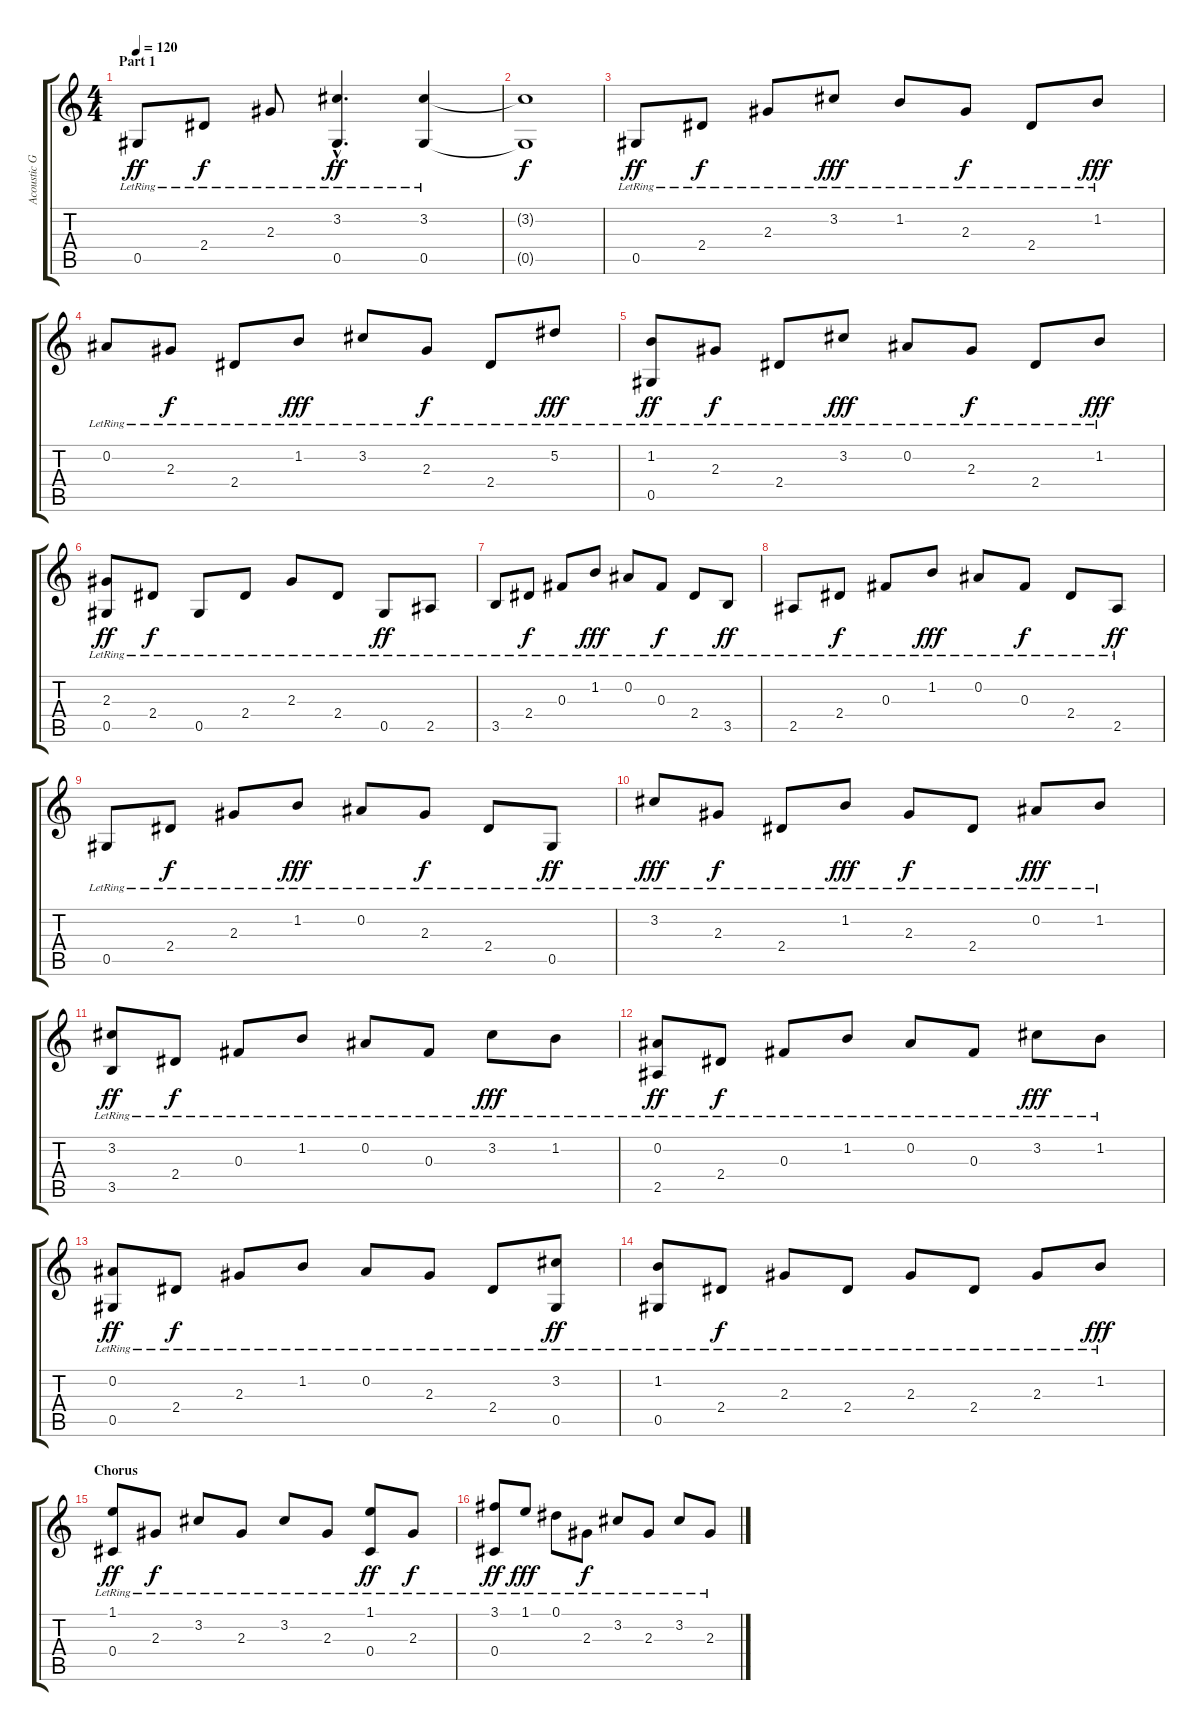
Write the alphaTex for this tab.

\track ("Acoustic Guitar I (Effect)" "Acoustic G") {instrument acousticguitarnylon}
\staff {score tabs}
\tuning (Eb4 Bb3 Gb3 Db3 Ab2 Eb2) {hide}
\ts (4 4)
\section ("" "Part 1")
\tempo 120
\clef g2
\ks c
0.5{lr}.8{dy ff instrument acousticguitarnylon} 2.4{lr}.8{dy f} 2.3{lr}.8 (3.2{hac lr} 0.5{hac lr}).4{d dy ff} (3.2{lr} 0.5{lr}).4 |
(3.2{t} 0.5{t}).1{dy f} |
0.5{lr}.8{dy ff} 2.4{lr}.8{dy f} 2.3{lr}.8 3.2{lr}.8{dy fff} 1.2{lr}.8 2.3{lr}.8{dy f} 2.4{lr}.8 1.2{lr}.8{dy fff} |
0.2{lr}.8 2.3{lr}.8{dy f} 2.4{lr}.8 1.2{lr}.8{dy fff} 3.2{lr}.8 2.3{lr}.8{dy f} 2.4{lr}.8 5.2{lr}.8{dy fff} |
(1.2{lr} 0.5{lr}).8{dy ff} 2.3{lr}.8{dy f} 2.4{lr}.8 3.2{lr}.8{dy fff} 0.2{lr}.8 2.3{lr}.8{dy f} 2.4{lr}.8 1.2{lr}.8{dy fff} |
(2.3{lr} 0.5{lr}).8{dy ff} 2.4{lr}.8{dy f} 0.5{lr}.8 2.4{lr}.8 2.3{lr}.8 2.4{lr}.8 0.5{lr}.8{dy ff} 2.5{lr}.8 |
3.5{lr}.8 2.4{lr}.8{dy f} 0.3{lr}.8 1.2{lr}.8{dy fff} 0.2{lr}.8 0.3{lr}.8{dy f} 2.4{lr}.8 3.5{lr}.8{dy ff} |
2.5{lr}.8 2.4{lr}.8{dy f} 0.3{lr}.8 1.2{lr}.8{dy fff} 0.2{lr}.8 0.3{lr}.8{dy f} 2.4{lr}.8 2.5{lr}.8{dy ff} |
0.5{lr}.8 2.4{lr}.8{dy f} 2.3{lr}.8 1.2{lr}.8{dy fff} 0.2{lr}.8 2.3{lr}.8{dy f} 2.4{lr}.8 0.5{lr}.8{dy ff} |
3.2{lr}.8{dy fff} 2.3{lr}.8{dy f} 2.4{lr}.8 1.2{lr}.8{dy fff} 2.3{lr}.8{dy f} 2.4{lr}.8 0.2{lr}.8{dy fff} 1.2{lr}.8 |
(3.2{lr} 3.5{lr}).8{dy ff} 2.4{lr}.8{dy f} 0.3{lr}.8 1.2{lr}.8 0.2{lr}.8 0.3{lr}.8 3.2{lr}.8{dy fff} 1.2{lr}.8 |
(0.2{lr} 2.5{lr}).8{dy ff} 2.4{lr}.8{dy f} 0.3{lr}.8 1.2{lr}.8 0.2{lr}.8 0.3{lr}.8 3.2{lr}.8{dy fff} 1.2{lr}.8 |
(0.2{lr} 0.5{lr}).8{dy ff} 2.4{lr}.8{dy f} 2.3{lr}.8 1.2{lr}.8 0.2{lr}.8 2.3{lr}.8 2.4{lr}.8 (3.2{lr} 0.5{lr}).8{dy ff} |
(1.2{lr} 0.5{lr}).8 2.4{lr}.8{dy f} 2.3{lr}.8 2.4{lr}.8 2.3{lr}.8 2.4{lr}.8 2.3{lr}.8 1.2{lr}.8{dy fff} |
\section ("" "Chorus ")
(1.1{lr} 0.4{lr}).8{dy ff} 2.3{lr}.8{dy f} 3.2{lr}.8 2.3{lr}.8 3.2{lr}.8 2.3{lr}.8 (1.1{lr} 0.4{lr}).8{dy ff} 2.3{lr}.8{dy f} |
(3.1{lr} 0.4{lr}).8{dy ff} 1.1{lr}.8{dy fff} 0.1{lr}.8 2.3{lr}.8{dy f} 3.2{lr}.8 2.3{lr}.8 3.2{lr}.8 2.3{lr}.8
